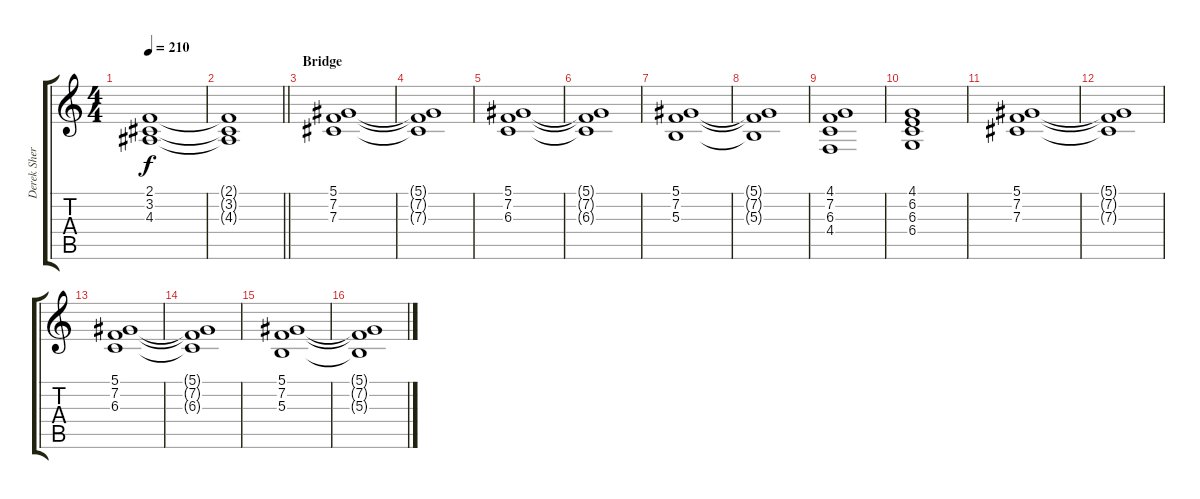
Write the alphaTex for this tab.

\track ("Derek Sherinian" "Derek Sher") {instrument choiraahs}
\staff {score tabs}
\tuning (Eb4 Bb3 Gb3 Db3 Ab2 Eb2) {hide}
\ts (4 4)
\tempo 210
\clef g2
\ks c
(2.1 3.2 4.3).1{dy f} |
\barLineRight lightlight
(2.1{t} 3.2{t} 4.3{t}).1 |
\section ("" "Bridge")
(5.1 7.2 7.3).1 |
(5.1{t} 7.2{t} 7.3{t}).1 |
(5.1 7.2 6.3).1 |
(5.1{t} 7.2{t} 6.3{t}).1 |
(5.1 7.2 5.3).1 |
(5.1{t} 7.2{t} 5.3{t}).1 |
(4.1 7.2 6.3 4.4).1 |
(4.1 6.2 6.3 6.4).1 |
(5.1 7.2 7.3).1 |
(5.1{t} 7.2{t} 7.3{t}).1 |
(5.1 7.2 6.3).1 |
(5.1{t} 7.2{t} 6.3{t}).1 |
(5.1 7.2 5.3).1 |
(5.1{t} 7.2{t} 5.3{t}).1
